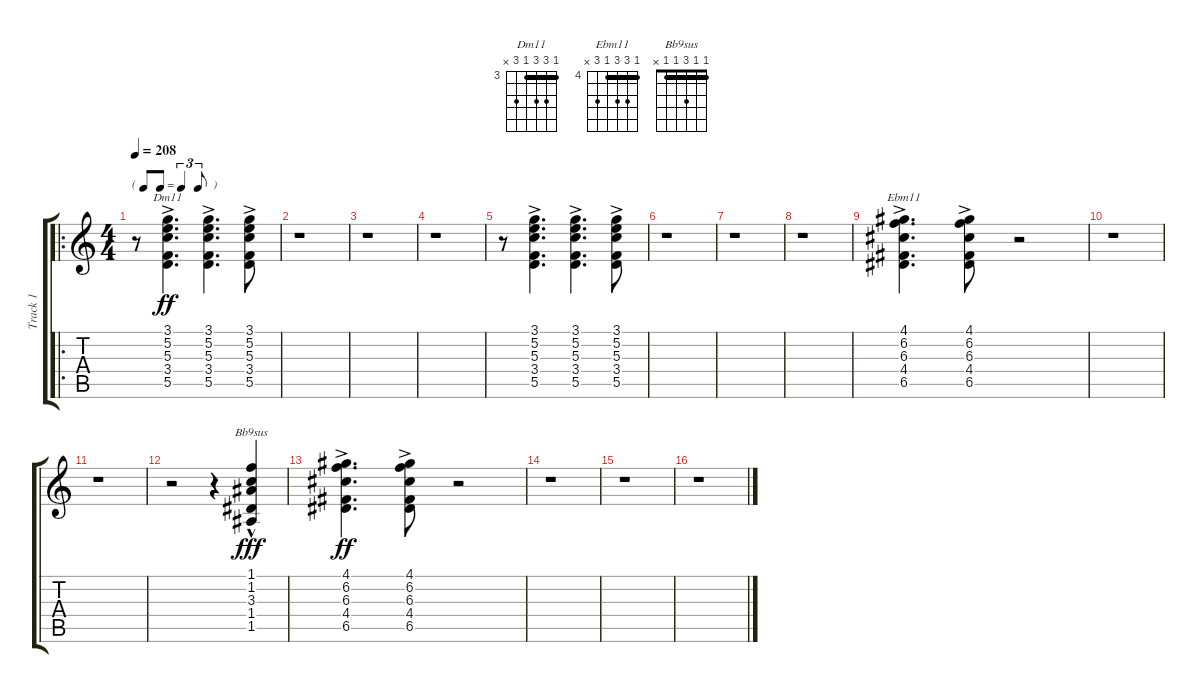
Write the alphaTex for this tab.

\track ("Track 1" "Track 1") {instrument electricguitarjazz}
\staff {score tabs}
\tuning (E4 B3 G3 D3 A2 E2) {hide}
\chord ("Dm11" 3 5 5 3 5 x) {firstfret 3 barre 3}
\chord ("Ebm11" 4 6 6 4 6 x) {firstfret 4 barre 4}
\chord ("Bb9sus" 1 1 3 1 1 x) {barre 1}
\ro
\ts (4 4)
\tf triplet8th
\tempo 208
\clef g2
\ks c
r.8{dy f} (3.1{ac} 5.2{ac} 5.3{ac} 3.4{ac} 5.5{ac}).4{d ch "Dm11" dy ff} (3.1{ac} 5.2{ac} 5.3{ac} 3.4{ac} 5.5{ac}).4{d} (3.1{ac} 5.2{ac} 5.3{ac} 3.4{ac} 5.5{ac}).8 |
r.1 |
r.1 |
r.1 |
r.8 (3.1{ac} 5.2{ac} 5.3{ac} 3.4{ac} 5.5{ac}).4{d} (3.1{ac} 5.2{ac} 5.3{ac} 3.4{ac} 5.5{ac}).4{d} (3.1{ac} 5.2{ac} 5.3{ac} 3.4{ac} 5.5{ac}).8 |
r.1 |
r.1 |
r.1 |
(4.1{ac} 6.2{ac} 6.3{ac} 4.4{ac} 6.5{ac}).4{d ch "Ebm11"} (4.1{ac} 6.2{ac} 6.3{ac} 4.4{ac} 6.5{ac}).8 r.2 |
r.1 |
r.1 |
r.2 r.4 (1.1{hac} 1.2{hac} 3.3{hac} 1.4{hac} 1.5{hac}).4{ch "Bb9sus" dy fff} |
(4.1{ac} 6.2{ac} 6.3{ac} 4.4{ac} 6.5{ac}).4{d dy ff} (4.1{ac} 6.2{ac} 6.3{ac} 4.4{ac} 6.5{ac}).8 r.2 |
r.1 |
r.1 |
r.1
